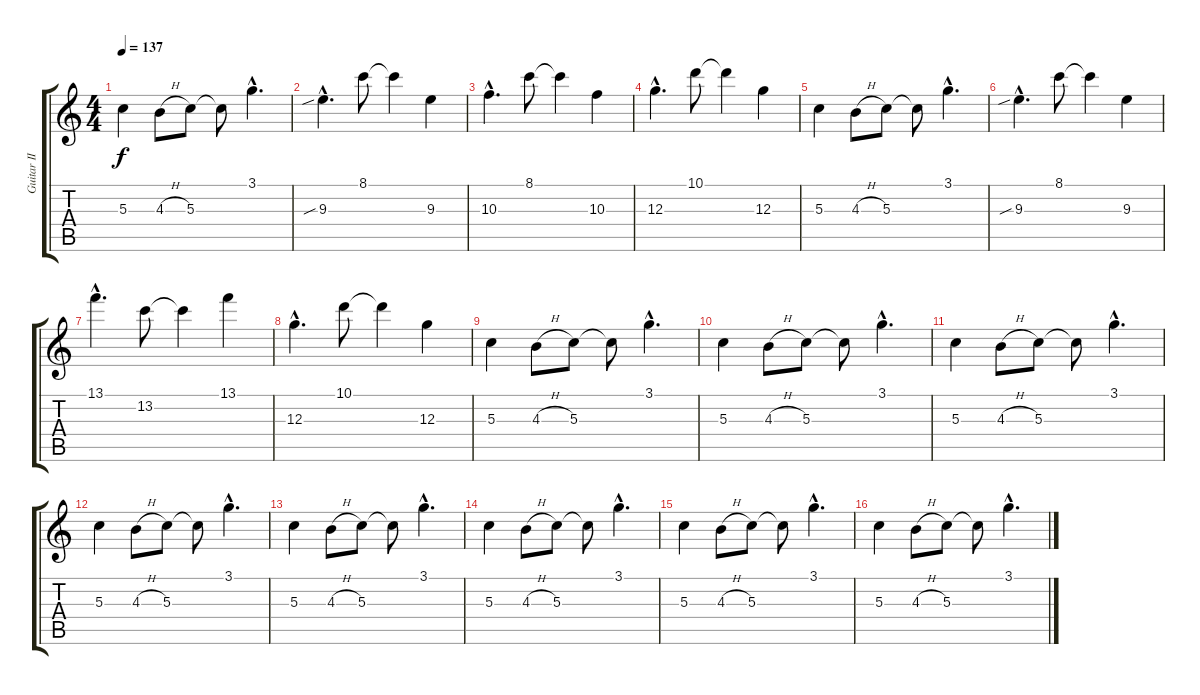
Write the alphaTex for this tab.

\track ("Guitar II" "Guitar II") {instrument distortionguitar}
\staff {score tabs}
\tuning (E4 B3 G3 D3 A2 E2) {hide}
\ts (4 4)
\tempo 137
\clef g2
\ks c
5.3.4{dy f} 4.3{h}.8 5.3.8 5.3{t}.8 3.1{hac}.4{d} |
9.3{sib hac}.4{d} 8.1.8 8.1{t}.4 9.3.4 |
10.3{hac}.4{d} 8.1.8 8.1{t}.4 10.3.4 |
12.3{hac}.4{d} 10.1.8 10.1{t}.4 12.3.4 |
5.3.4 4.3{h}.8 5.3.8 5.3{t}.8 3.1{hac}.4{d} |
9.3{sib hac}.4{d} 8.1.8 8.1{t}.4 9.3.4 |
13.1{hac}.4{d} 13.2.8 13.2{t}.4 13.1.4 |
12.3{hac}.4{d} 10.1.8 10.1{t}.4 12.3.4 |
5.3.4 4.3{h}.8 5.3.8 5.3{t}.8 3.1{hac}.4{d} |
5.3.4 4.3{h}.8 5.3.8 5.3{t}.8 3.1{hac}.4{d} |
5.3.4 4.3{h}.8 5.3.8 5.3{t}.8 3.1{hac}.4{d} |
5.3.4 4.3{h}.8 5.3.8 5.3{t}.8 3.1{hac}.4{d} |
5.3.4 4.3{h}.8 5.3.8 5.3{t}.8 3.1{hac}.4{d} |
5.3.4 4.3{h}.8 5.3.8 5.3{t}.8 3.1{hac}.4{d} |
5.3.4 4.3{h}.8 5.3.8 5.3{t}.8 3.1{hac}.4{d} |
5.3.4 4.3{h}.8 5.3.8 5.3{t}.8 3.1{hac}.4{d}
